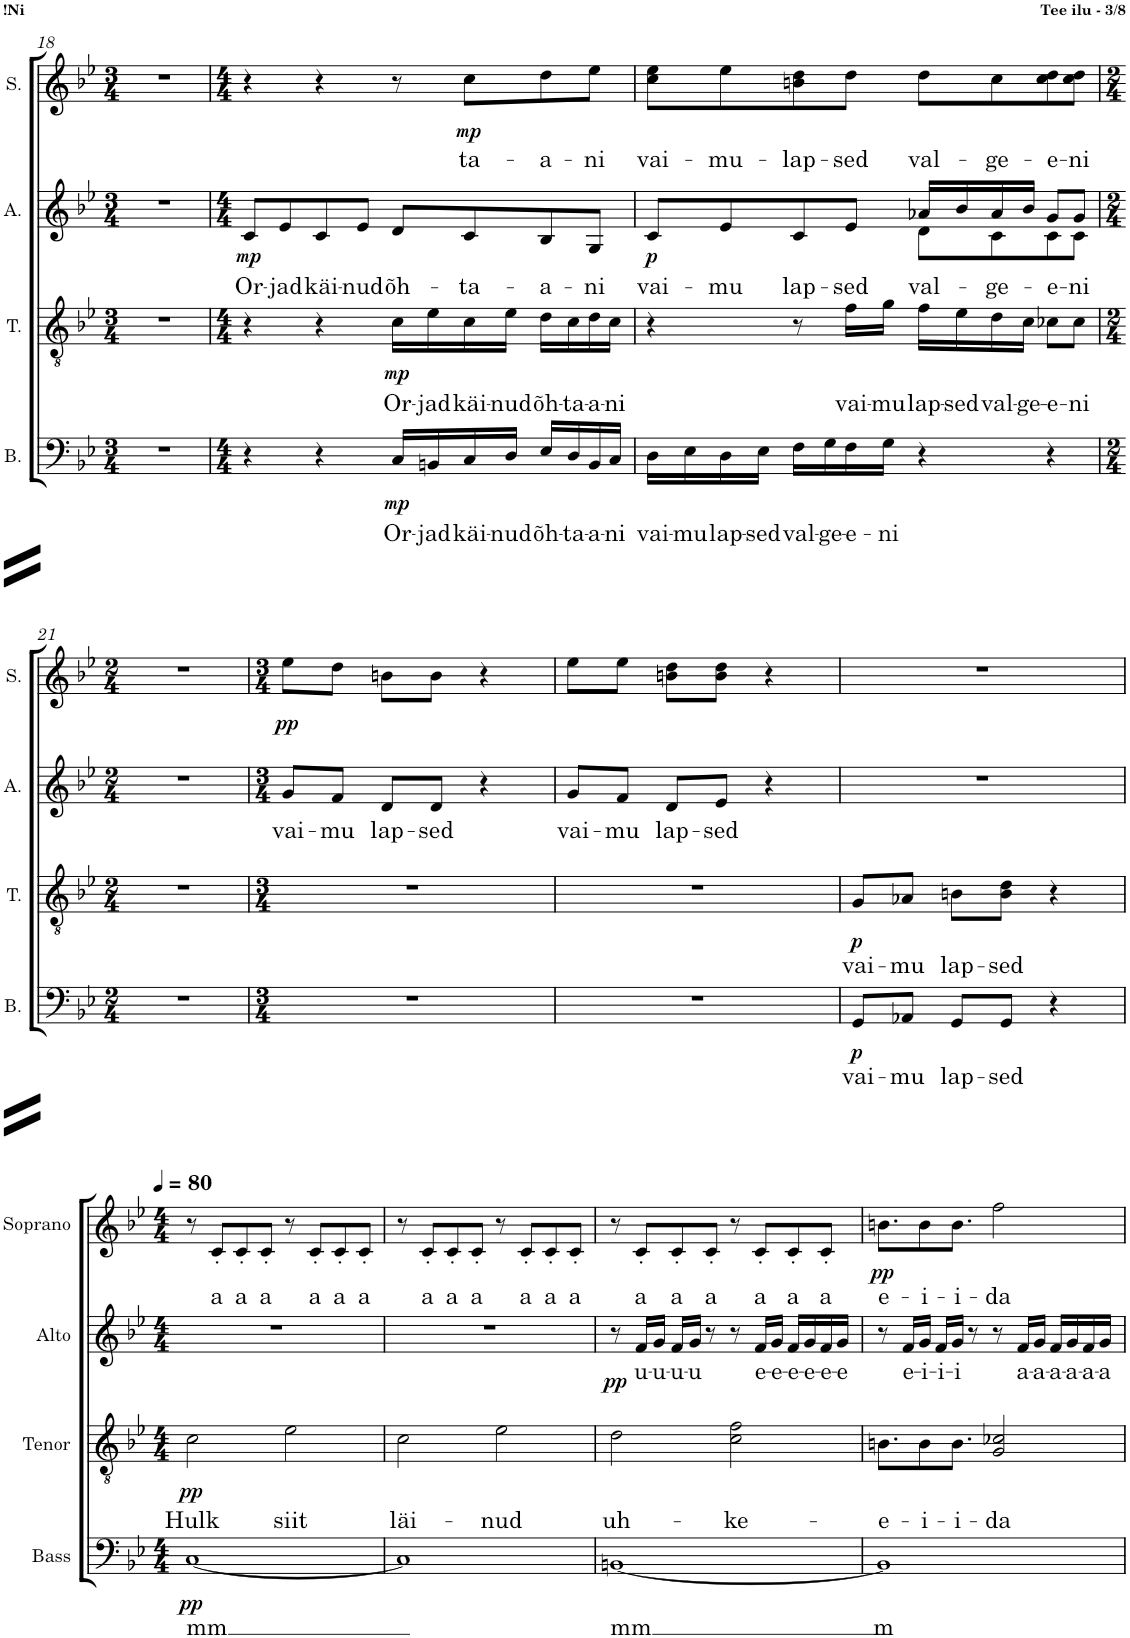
**kern	**text	**dynam	**kern	**text	**dynam	**kern	**text	**dynam	**kern	**text	**dynam
*part4	*part4	*part4	*part3	*part3	*part3	*part2	*part2	*part2	*part1	*part1	*part1
*staff4	*staff4	*staff4	*staff3	*staff3	*staff3	*staff2	*staff2	*staff2	*staff1	*staff1	*staff1
*I"Bass	*	*	*I"Tenor	*	*	*I"Alto	*	*	*I"Soprano	*	*
*I'B.	*	*	*I'T.	*	*	*I'A.	*	*	*I'S.	*	*
!!LO:PB:g=z
*clefF4	*	*	*clefGv2	*	*	*clefG2	*	*	*clefG2	*	*
*	*	*	*	*	*	*Trd1c2	*	*	*	*	*
*k[b-e-]	*	*	*k[b-e-]	*	*	*k[b-e-]	*	*	*k[b-e-]	*	*
*M3/4	*	*	*M3/4	*	*	*M3/4	*	*	*M3/4	*	*
=18	=18	=18	=18	=18	=18	=18	=18	=18	=18	=18	=18
2.r	.	.	2.r	.	.	2.r	.	.	2.r	.	.
=19	=19	=19	=19	=19	=19	=19	=19	=19	=19	=19	=19
*M4/4	*	*	*M4/4	*	*	*M4/4	*	*	*M4/4	*	*
!	!	!	!	!	!	!	!LO:LY:b	!LO:DY:b	!	!	!
4r	.	.	4r	.	.	8c/L	Or-	mp	4r	.	.
!	!	!	!	!	!	!	!LO:LY:b	!	!	!	!
.	.	.	.	.	.	8e-/	-jad	.	.	.	.
!	!	!	!	!	!	!	!LO:LY:b	!	!	!	!
4r	.	.	4r	.	.	8c/	käi-	.	4r	.	.
!	!	!	!	!	!	!	!LO:LY:b	!	!	!	!
.	.	.	.	.	.	8e-/J	-nud	.	.	.	.
!	!LO:LY:b	!LO:DY:b	!	!LO:LY:b	!LO:DY:b	!	!LO:LY:b	!	!	!	!
16C/LL	Or-	mp	16c\LL	Or-	mp	8d/L	õh-	.	8r	.	.
!	!LO:LY:b	!	!	!LO:LY:b	!	!	!	!	!	!	!
16BBn/	-jad	.	16e-\	-jad	.	.	.	.	.	.	.
!	!LO:LY:b	!	!	!LO:LY:b	!	!	!LO:LY:b	!	!	!LO:LY:b	!LO:DY:b
16C/	käi-	.	16c\	käi-	.	8c/	-ta-	.	8cc\L	ta-	mp
!	!LO:LY:b	!	!	!LO:LY:b	!	!	!	!	!	!	!
16D/JJ	-nud	.	16e-\JJ	-nud	.	.	.	.	.	.	.
!	!LO:LY:b	!	!	!LO:LY:b	!	!	!LO:LY:b	!	!	!LO:LY:b	!
16E-/LL	õh-	.	16d\LL	õh-	.	8B-/	-a-	.	8dd\	-a-	.
!	!LO:LY:b	!	!	!LO:LY:b	!	!	!	!	!	!	!
16D/	-ta-	.	16c\	-ta-	.	.	.	.	.	.	.
!	!LO:LY:b	!	!	!LO:LY:b	!	!	!LO:LY:b	!	!	!LO:LY:b	!
16BB/	-a-	.	16d\	-a-	.	8G/J	-ni	.	8ee-\J	-ni	.
!	!LO:LY:b	!	!	!LO:LY:b	!	!	!	!	!	!	!
16C/JJ	-ni	.	16c\JJ	-ni	.	.	.	.	.	.	.
=20	=20	=20	=20	=20	=20	=20	=20	=20	=20	=20	=20
!	!LO:LY:b	!	!	!	!	!	!LO:LY:b	!LO:DY:b	!	!LO:LY:b	!
*	*	*	*	*	*	*^	*	*	*	*	*
16D\LL	vai-	.	4r	.	.	8c/L	2ryy	vai-	p	8cc\ 8ee-\L	vai-	.
!	!LO:LY:b	!	!	!	!	!	!	!	!	!	!	!
16E-\	-mu	.	.	.	.	.	.	.	.	.	.	.
!	!LO:LY:b	!	!	!	!	!	!	!LO:LY:b	!	!	!LO:LY:b	!
16D\	lap-	.	.	.	.	8e-/	.	-mu	.	8ee-\	-mu-	.
!	!LO:LY:b	!	!	!	!	!	!	!	!	!	!	!
16E-\JJ	-sed	.	.	.	.	.	.	.	.	.	.	.
!	!LO:LY:b	!	!	!	!	!	!	!LO:LY:b	!	!	!LO:LY:b	!
16F\LL	val-	.	8r	.	.	8c/	.	lap-	.	8bn\ 8dd\	-lap-	.
!	!LO:LY:b	!	!	!	!	!	!	!	!	!	!	!
16G\	-ge-	.	.	.	.	.	.	.	.	.	.	.
!	!LO:LY:b	!	!	!LO:LY:b	!	!	!	!LO:LY:b	!	!	!LO:LY:b	!
16F\	-e-	.	16f\LL	vai-	.	8e-/J	.	-sed	.	8dd\J	-sed	.
!	!LO:LY:b	!	!	!LO:LY:b	!	!	!	!	!	!	!	!
16G\JJ	-ni	.	16g\JJ	-mu	.	.	.	.	.	.	.	.
!	!	!	!	!LO:LY:b	!	!	!	!LO:LY:b	!	!	!LO:LY:b	!
4r	.	.	16f\LL	lap-	.	16a-X/LL	8d\L	val-	.	8dd\L	val-	.
!	!	!	!	!LO:LY:b	!	!	!	!	!	!	!	!
.	.	.	16e-\	-sed	.	16b-/	.	.	.	.	.	.
!	!	!	!	!LO:LY:b	!	!	!	!LO:LY:b	!	!	!LO:LY:b	!
.	.	.	16d\	val-	.	16a-/	8c\	-ge-	.	8cc\	-ge-	.
!	!	!	!	!LO:LY:b	!	!	!	!	!	!	!	!
.	.	.	16c\JJ	-ge-	.	16b-/JJ	.	.	.	.	.	.
!	!	!	!	!LO:LY:b	!	!	!	!LO:LY:b	!	!	!LO:LY:b	!
4r	.	.	8c-X\L	-e-	.	8g/L	8c\	-e-	.	8cc\ 8dd\	-e-	.
!	!	!	!	!LO:LY:b	!	!	!	!LO:LY:b	!	!	!LO:LY:b	!
.	.	.	8c-\J	-ni	.	8g/J	8c\J	-ni	.	8cc\ 8dd\J	-ni	.
*	*	*	*	*	*	*v	*v	*	*	*	*	*
!!LO:LB:g=z
=21	=21	=21	=21	=21	=21	=21	=21	=21	=21	=21	=21
*M2/4	*	*	*M2/4	*	*	*M2/4	*	*	*M2/4	*	*
2r	.	.	2r	.	.	2r	.	.	2r	.	.
=22	=22	=22	=22	=22	=22	=22	=22	=22	=22	=22	=22
*M3/4	*	*	*M3/4	*	*	*M3/4	*	*	*M3/4	*	*
!	!	!	!	!	!	!	!LO:LY:b	!	!	!	!LO:DY:b
2.r	.	.	2.r	.	.	8g/L	vai-	.	8ee-\L	.	pp
!	!	!	!	!	!	!	!LO:LY:b	!	!	!	!
.	.	.	.	.	.	8f/J	-mu	.	8dd\J	.	.
!	!	!	!	!	!	!	!LO:LY:b	!	!	!	!
.	.	.	.	.	.	8d/L	lap-	.	8bn\L	.	.
!	!	!	!	!	!	!	!LO:LY:b	!	!	!	!
.	.	.	.	.	.	8d/J	-sed	.	8b\J	.	.
.	.	.	.	.	.	4r	.	.	4r	.	.
=23	=23	=23	=23	=23	=23	=23	=23	=23	=23	=23	=23
!	!	!	!	!	!	!	!LO:LY:b	!	!	!	!
2.r	.	.	2.r	.	.	8g/L	vai-	.	8ee-\L	.	.
!	!	!	!	!	!	!	!LO:LY:b	!	!	!	!
.	.	.	.	.	.	8f/J	-mu	.	8ee-\J	.	.
!	!	!	!	!	!	!	!LO:LY:b	!	!	!	!
.	.	.	.	.	.	8d/L	lap-	.	8bn\ 8dd\L	.	.
!	!	!	!	!	!	!	!LO:LY:b	!	!	!	!
.	.	.	.	.	.	8e-/J	-sed	.	8b\ 8dd\J	.	.
.	.	.	.	.	.	4r	.	.	4r	.	.
=24	=24	=24	=24	=24	=24	=24	=24	=24	=24	=24	=24
!	!LO:LY:b	!LO:DY:b	!	!LO:LY:b	!LO:DY:b	!	!	!	!	!	!
8GG/L	vai-	p	8G/L	vai-	p	2.r	.	.	2.r	.	.
!	!LO:LY:b	!	!	!LO:LY:b	!	!	!	!	!	!	!
8AA-X/J	-mu	.	8A-X/J	-mu	.	.	.	.	.	.	.
!	!LO:LY:b	!	!	!LO:LY:b	!	!	!	!	!	!	!
8GG/L	lap-	.	8Bn\L	lap-	.	.	.	.	.	.	.
!	!LO:LY:b	!	!	!LO:LY:b	!	!	!	!	!	!	!
8GG/J	-sed	.	8B\ 8d\J	-sed	.	.	.	.	.	.	.
4r	.	.	4r	.	.	.	.	.	.	.	.
!!LO:LB:g=z
=33	=33	=33	=33	=33	=33	=33	=33	=33	=33	=33	=33
*M4/4	*	*	*M4/4	*	*	*M4/4	*	*	*M4/4	*	*
*	*	*	*	*	*	*	*	*	*MM80	*	*
!	!LO:LY:b	!LO:DY:b	!	!LO:LY:b	!LO:DY:b	!	!	!	!	!	!
[1C	mm	pp	2c\	Hulk	pp	1r	.	.	8r	.	.
!	!	!	!	!	!	!	!	!	!	!LO:LY:b	!
.	.	.	.	.	.	.	.	.	8c'/L	a	.
!	!	!	!	!	!	!	!	!	!	!LO:LY:b	!
.	.	.	.	.	.	.	.	.	8c'/	a	.
!	!	!	!	!	!	!	!	!	!	!LO:LY:b	!
.	.	.	.	.	.	.	.	.	8c'/J	a	.
!	!	!	!	!LO:LY:b	!	!	!	!	!	!	!
.	.	.	2e-\	siit	.	.	.	.	8r	.	.
!	!	!	!	!	!	!	!	!	!	!LO:LY:b	!
.	.	.	.	.	.	.	.	.	8c'/L	a	.
!	!	!	!	!	!	!	!	!	!	!LO:LY:b	!
.	.	.	.	.	.	.	.	.	8c'/	a	.
!	!	!	!	!	!	!	!	!	!	!LO:LY:b	!
.	.	.	.	.	.	.	.	.	8c'/J	a	.
=34	=34	=34	=34	=34	=34	=34	=34	=34	=34	=34	=34
!	!	!	!	!LO:LY:b	!	!	!	!	!	!	!
1C]	.	.	2c\	läi-	.	1r	.	.	8r	.	.
!	!	!	!	!	!	!	!	!	!	!LO:LY:b	!
.	.	.	.	.	.	.	.	.	8c'/L	a	.
!	!	!	!	!	!	!	!	!	!	!LO:LY:b	!
.	.	.	.	.	.	.	.	.	8c'/	a	.
!	!	!	!	!	!	!	!	!	!	!LO:LY:b	!
.	.	.	.	.	.	.	.	.	8c'/J	a	.
!	!	!	!	!LO:LY:b	!	!	!	!	!	!	!
.	.	.	2e-\	-nud	.	.	.	.	8r	.	.
!	!	!	!	!	!	!	!	!	!	!LO:LY:b	!
.	.	.	.	.	.	.	.	.	8c'/L	a	.
!	!	!	!	!	!	!	!	!	!	!LO:LY:b	!
.	.	.	.	.	.	.	.	.	8c'/	a	.
!	!	!	!	!	!	!	!	!	!	!LO:LY:b	!
.	.	.	.	.	.	.	.	.	8c'/J	a	.
=35	=35	=35	=35	=35	=35	=35	=35	=35	=35	=35	=35
!	!LO:LY:b	!	!	!LO:LY:b	!	!	!	!LO:DY:b	!	!	!
[1BBn	mm	.	2d\	uh-	.	8r	.	pp	8r	.	.
!	!	!	!	!	!	!	!LO:LY:b	!	!	!LO:LY:b	!
.	.	.	.	.	.	16f/LL	u-	.	8c'/L	a	.
!	!	!	!	!	!	!	!LO:LY:b	!	!	!	!
.	.	.	.	.	.	16g/JJ	-u-	.	.	.	.
!	!	!	!	!	!	!	!LO:LY:b	!	!	!LO:LY:b	!
.	.	.	.	.	.	16f/LL	-u-	.	8c'/	a	.
!	!	!	!	!	!	!	!LO:LY:b	!	!	!	!
.	.	.	.	.	.	16g/JJ	-u	.	.	.	.
!	!	!	!	!	!	!	!	!	!	!LO:LY:b	!
.	.	.	.	.	.	8r	.	.	8c'/J	a	.
!	!	!	!	!LO:LY:b	!	!	!	!	!	!	!
.	.	.	2c\ 2f\	-ke-	.	8r	.	.	8r	.	.
!	!	!	!	!	!	!	!LO:LY:b	!	!	!LO:LY:b	!
.	.	.	.	.	.	16f/LL	e-	.	8c'/L	a	.
!	!	!	!	!	!	!	!LO:LY:b	!	!	!	!
.	.	.	.	.	.	16g/JJ	-e-	.	.	.	.
!	!	!	!	!	!	!	!LO:LY:b	!	!	!LO:LY:b	!
.	.	.	.	.	.	16f/LL	-e-	.	8c'/	a	.
!	!	!	!	!	!	!	!LO:LY:b	!	!	!	!
.	.	.	.	.	.	16g/	-e-	.	.	.	.
!	!	!	!	!	!	!	!LO:LY:b	!	!	!LO:LY:b	!
.	.	.	.	.	.	16f/	-e-	.	8c'/J	a	.
!	!	!	!	!	!	!	!LO:LY:b	!	!	!	!
.	.	.	.	.	.	16g/JJ	-e	.	.	.	.
=36	=36	=36	=36	=36	=36	=36	=36	=36	=36	=36	=36
!	!LO:LY:b	!	!	!LO:LY:b	!	!	!	!	!	!LO:LY:b	!LO:DY:b
1BB]	m	.	8.Bn\L	-e-	.	8r	.	.	8.bn\L	e-	pp
!	!	!	!	!	!	!	!LO:LY:b	!	!	!	!
.	.	.	.	.	.	16f/LL	e-	.	.	.	.
!	!	!	!	!LO:LY:b	!	!	!LO:LY:b	!	!	!LO:LY:b	!
.	.	.	8B\	-i-	.	16g/JJ	-i-	.	8b\	-i-	.
!	!	!	!	!	!	!	!LO:LY:b	!	!	!	!
.	.	.	.	.	.	16f/LL	-i-	.	.	.	.
!	!	!	!	!LO:LY:b	!	!	!LO:LY:b	!	!	!LO:LY:b	!
.	.	.	8.B\J	-i-	.	16g/JJ	-i	.	8.b\J	-i-	.
.	.	.	.	.	.	8r	.	.	.	.	.
!	!	!	!	!LO:LY:b	!	!	!	!	!	!LO:LY:b	!
.	.	.	2G/ 2c-X/	-da	.	8r	.	.	2ff\	-da	.
!	!	!	!	!	!	!	!LO:LY:b	!	!	!	!
.	.	.	.	.	.	16f/LL	a-	.	.	.	.
!	!	!	!	!	!	!	!LO:LY:b	!	!	!	!
.	.	.	.	.	.	16g/JJ	-a-	.	.	.	.
!	!	!	!	!	!	!	!LO:LY:b	!	!	!	!
.	.	.	.	.	.	16f/LL	-a-	.	.	.	.
!	!	!	!	!	!	!	!LO:LY:b	!	!	!	!
.	.	.	.	.	.	16g/	-a-	.	.	.	.
!	!	!	!	!	!	!	!LO:LY:b	!	!	!	!
.	.	.	.	.	.	16f/	-a-	.	.	.	.
!	!	!	!	!	!	!	!LO:LY:b	!	!	!	!
.	.	.	.	.	.	16g/JJ	-a	.	.	.	.
=	=	=	=	=	=	=	=	=	=	=	=
*-	*-	*-	*-	*-	*-	*-	*-	*-	*-	*-	*-
